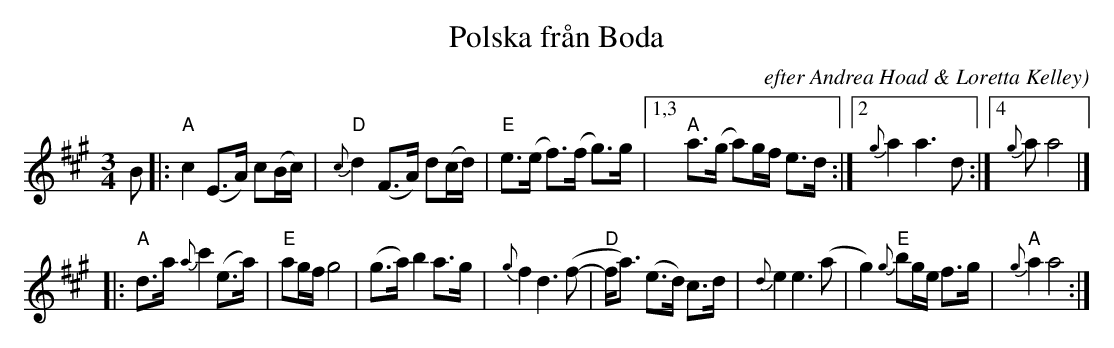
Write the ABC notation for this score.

X:1
T: Polska fr\aan Boda
O: efter Andrea Hoad & Loretta Kelley)
M: 3/4
L: 1/16
K: A
B2 \
|: "A"c4 (E3A) c2(Bc) | "D"{c}d4 (F3A) d2(cd) | "E"e3(e f3)(f g3)g \
|1,3 "A"a3(g a2)gf e3d :|2 {g}a4 a6 d2 :|4 {g}a2 a8 |]
|: "A"d3a {a}c'4 (e3a) | "E"a2gf g8 | (g3a) b4 a3g | {g}f4 d6 (f2- \
| "D"fa3) (e3d) c3d | {d}e4 e6 (a2 | g4) "E"{g}b2ge f3g | "A"{g}a4 a8 :|
